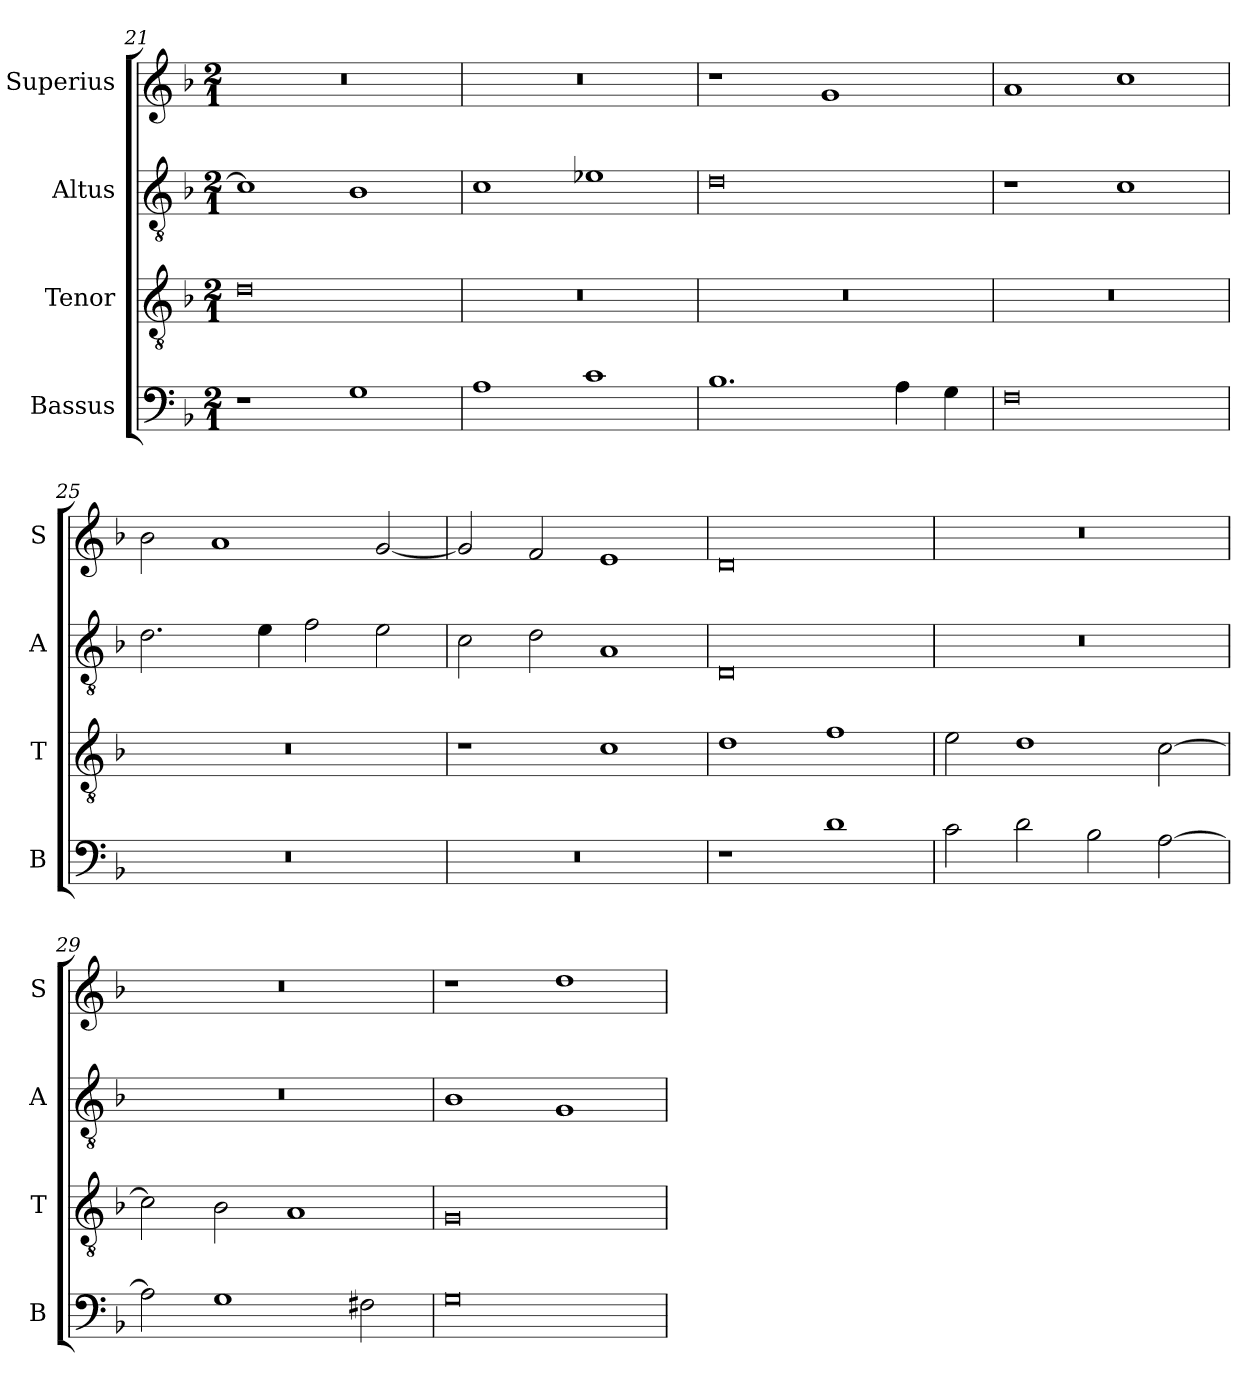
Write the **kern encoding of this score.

**kern	**kern	**kern	**kern
*part4	*part3	*part2	*part1
*staff4	*staff3	*staff2	*staff1
*I"Bassus	*I"Tenor	*I"Altus	*I"Superius
*I'B	*I'T	*I'A	*I'S
*clefF4	*clefGv2	*clefGv2	*clefG2
*k[b-]	*k[b-]	*k[b-]	*k[b-]
*M2/1	*M2/1	*M2/1	*M2/1
=21	=21	=21	=21
1r	0d	1c]	0r
1G	.	1B-	.
=22	=22	=22	=22
1A	0r	1c	0r
1c	.	1e-X	.
=23	=23	=23	=23
1.B-	0r	0d	1r
.	.	.	1g
4A\	.	.	.
4G\	.	.	.
=24	=24	=24	=24
0F	0r	1r	1a
.	.	1c	1cc
=25	=25	=25	=25
0r	0r	2.d\	2b-\
.	.	.	1a
.	.	4e\	.
.	.	2f\	.
.	.	2e\	[2g/
=26	=26	=26	=26
0r	1r	2c\	2g/]
.	.	2d\	2f/
.	1c	1A	1e
=27	=27	=27	=27
1r	1d	0D	0d
1d	1f	.	.
=28	=28	=28	=28
2c\	2e\	0r	0r
2d\	1d	.	.
2B-\	.	.	.
[2A\	[2c\	.	.
=29	=29	=29	=29
2A\]	2c\]	0r	0r
1G	2B-\	.	.
.	1A	.	.
2F#X\	.	.	.
=30	=30	=30	=30
0G	0G	1B-	1r
.	.	1G	1dd
=	=	=	=
*-	*-	*-	*-
